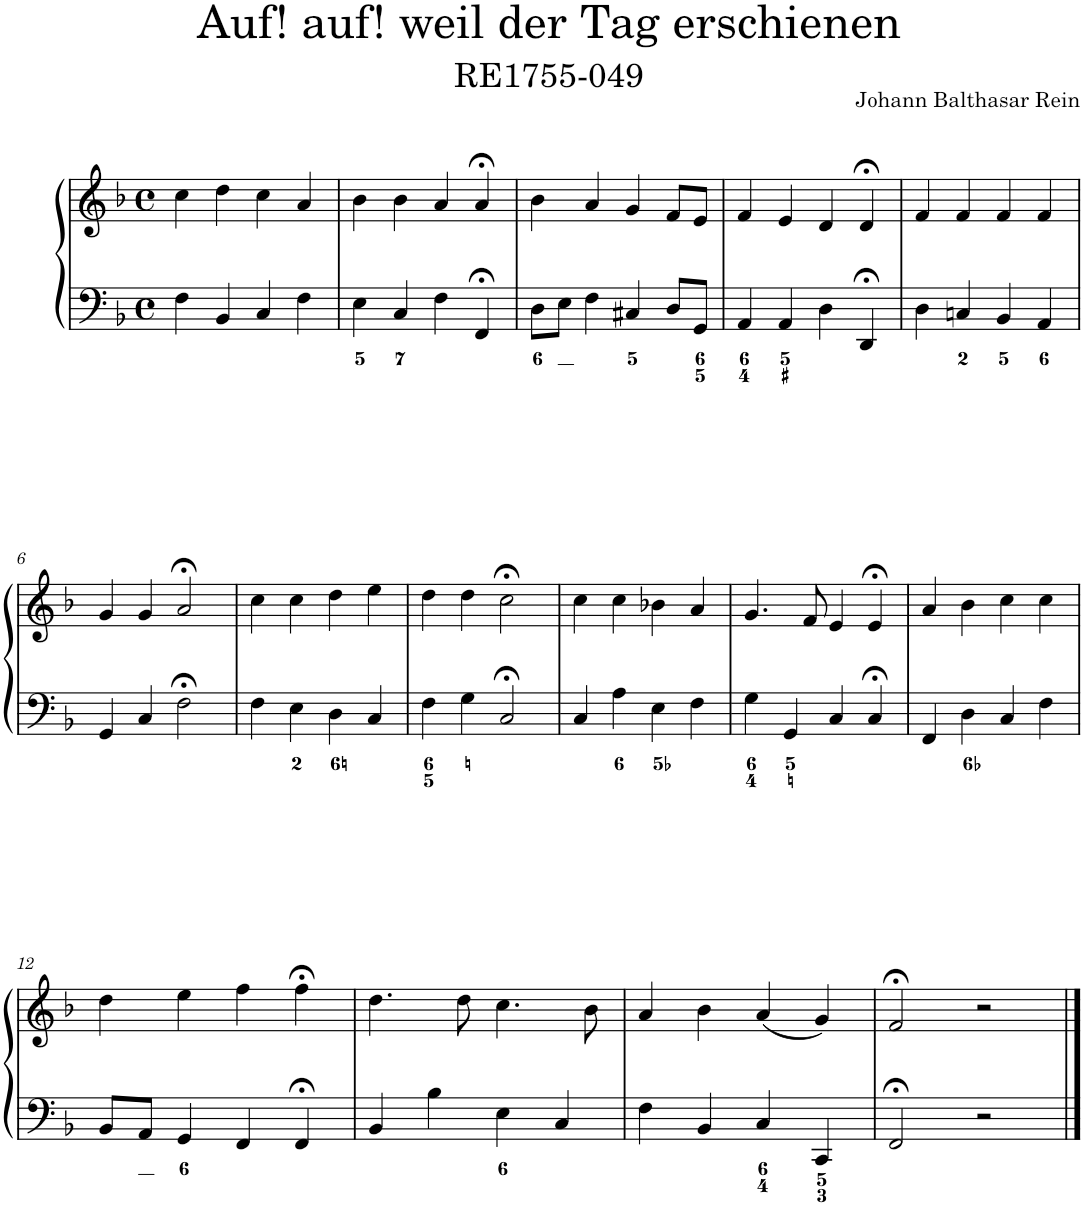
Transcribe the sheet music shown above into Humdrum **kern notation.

**kern	**kern
*part1	*part1
*staff2	*staff1
*I"Piano	*
*I'Pno.	*
*clefF4	*clefG2
*k[b-]	*k[b-]
*M4/4	*M4/4
*met(c)	*met(c)
=1	=1
4F\	4cc\
4BB-/	4dd\
4C/	4cc\
4F\	4a/
=2	=2
4E\	4b-\
4C/	4b-\
4F\	4a/
4FF;</	4a;</
=3	=3
8D\L	4b-\
8E\J	.
4F\	4a/
4C#X/	4g/
8D/L	8f/L
8GG/J	8e/J
=4	=4
4AA/	4f/
4AA/	4e/
4D\	4d/
4DD;</	4d;</
=5	=5
4D\	4f/
4Cn/	4f/
4BB-/	4f/
4AA/	4f/
!!LO:LB:g=z
=6	=6
4GG/	4g/
4C/	4g/
2F;<\	2a;</
=7	=7
4F\	4cc\
4E\	4cc\
4D\	4dd\
4C/	4ee\
=8	=8
4F\	4dd\
4G\	4dd\
2C;</	2cc;<\
=9	=9
4C/	4cc\
4A\	4cc\
4E\	4b-X\
4F\	4a/
=10	=10
4G\	4.g/
4GG/	.
.	8f/
4C/	4e/
4C;</	4e;</
=11	=11
4FF/	4a/
4D\	4b-\
4C/	4cc\
4F\	4cc\
!!LO:LB:g=z
=12	=12
8BB-/L	4dd\
8AA/J	.
4GG/	4ee\
4FF/	4ff\
4FF;</	4ff;<\
=13	=13
4BB-/	4.dd\
4B-\	.
.	8dd\
4E\	4.cc\
4C/	.
.	8b-\
=14	=14
4F\	4a/
4BB-/	4b-\
4C/	(4a/
4CC/	4g/)
=15	=15
2FF;</	2f;</
2r	2r
==	==
*-	*-
